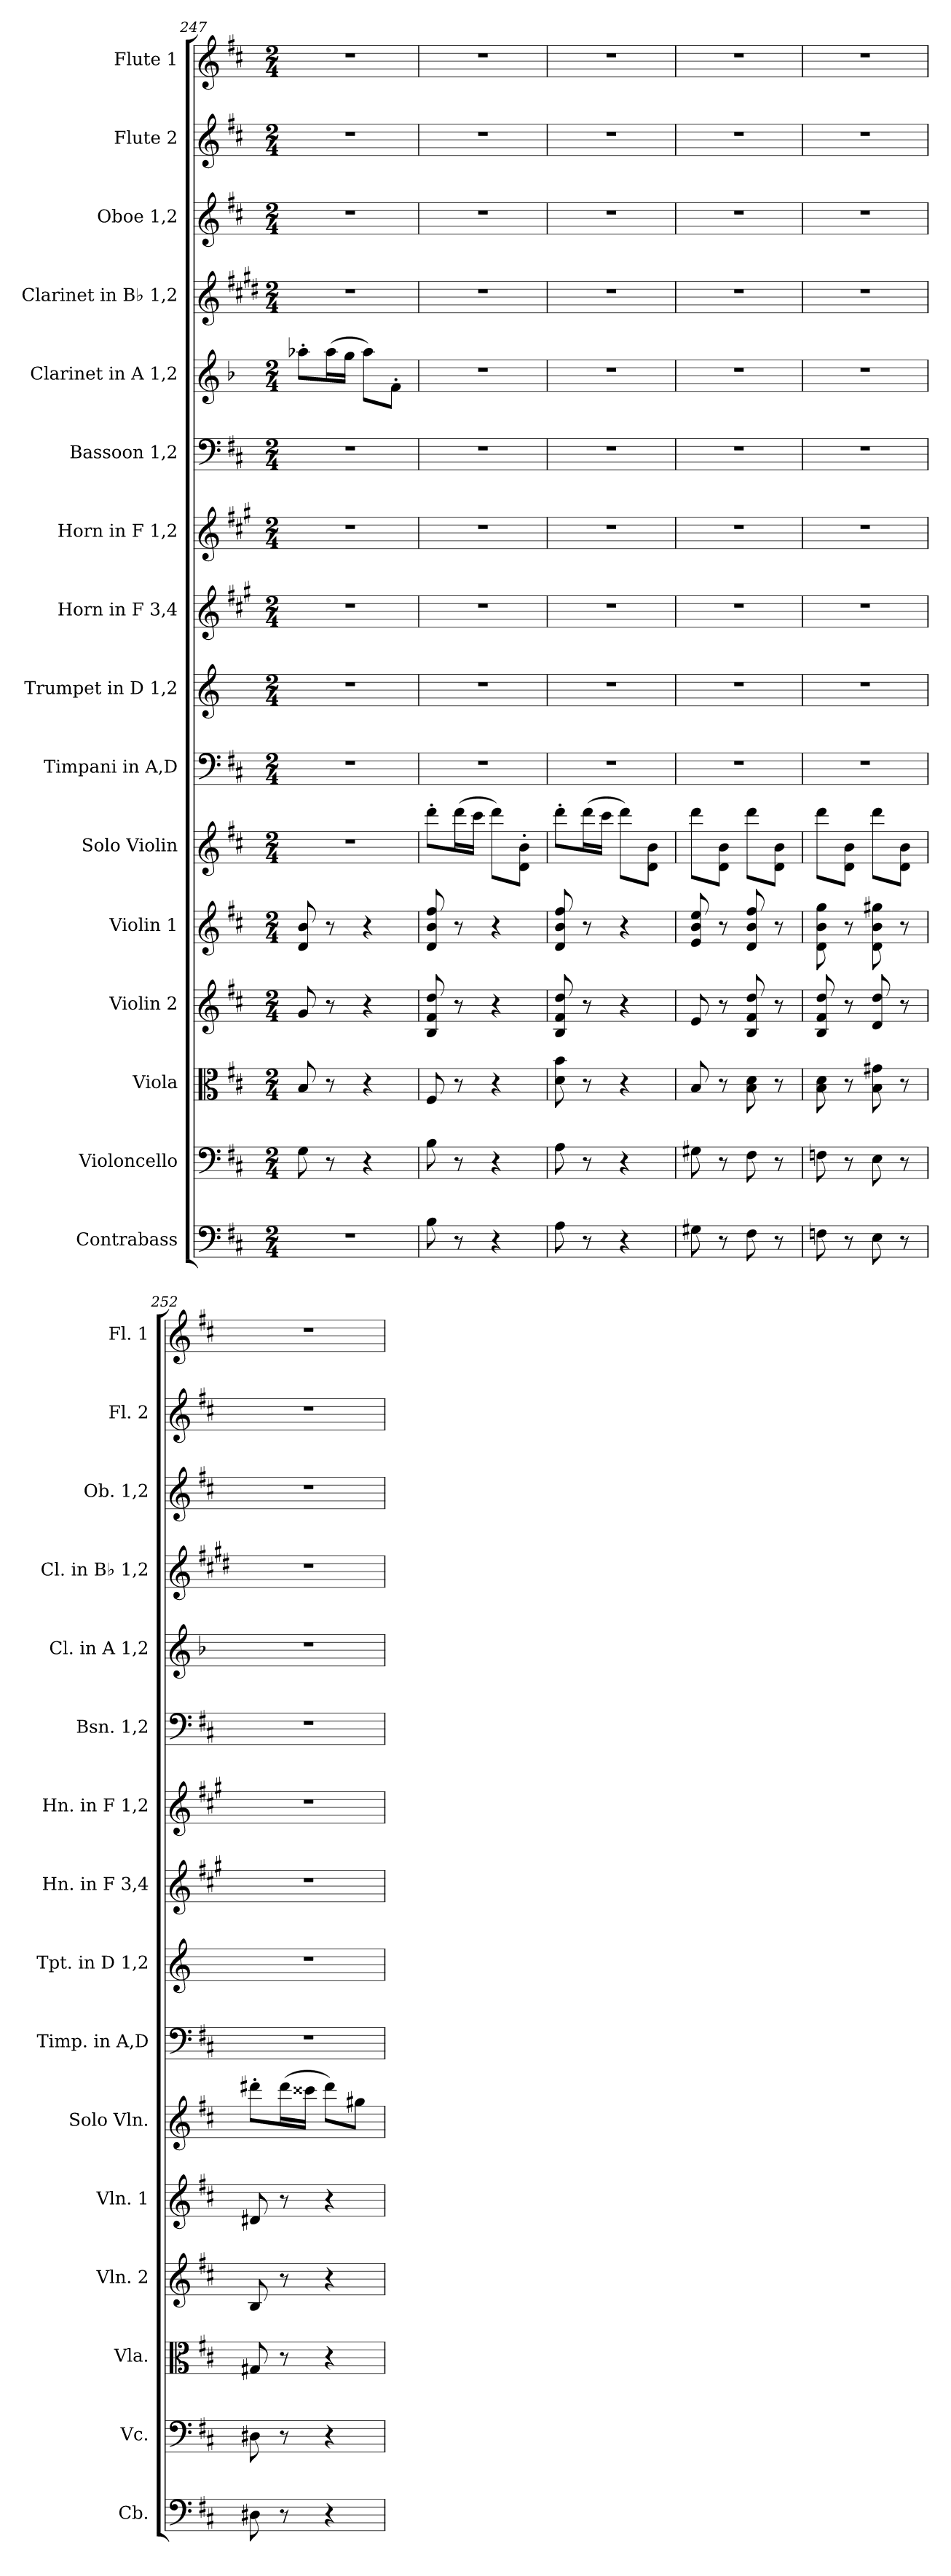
**kern	**kern	**kern	**kern	**kern	**kern	**kern	**kern	**kern	**kern	**kern	**kern	**kern	**kern	**kern	**kern
*part16	*part15	*part14	*part13	*part12	*part11	*part10	*part9	*part8	*part7	*part6	*part5	*part4	*part3	*part2	*part1
*staff16	*staff15	*staff14	*staff13	*staff12	*staff11	*staff10	*staff9	*staff8	*staff7	*staff6	*staff5	*staff4	*staff3	*staff2	*staff1
*I"Contrabass	*I"Violoncello	*I"Viola	*I"Violin 2	*I"Violin 1	*I"Solo Violin	*I"Timpani in A,D	*I"Trumpet in D 1,2	*I"Horn in F 3,4	*I"Horn in F 1,2	*I"Bassoon 1,2	*I"Clarinet in A 1,2	*I"Clarinet in B♭ 1,2	*I"Oboe 1,2	*I"Flute 2	*I"Flute 1
*I'Cb.	*I'Vc.	*I'Vla.	*I'Vln. 2	*I'Vln. 1	*I'Solo Vln.	*I'Timp. in A,D	*I'Tpt. in D 1,2	*I'Hn. in F 3,4	*I'Hn. in F 1,2	*I'Bsn. 1,2	*I'Cl. in A 1,2	*I'Cl. in B♭ 1,2	*I'Ob. 1,2	*I'Fl. 2	*I'Fl. 1
!!LO:LB:g=z
*clefF4	*clefF4	*clefC3	*clefG2	*clefG2	*clefG2	*clefF4	*clefG2	*clefG2	*clefG2	*clefF4	*clefG2	*clefG2	*clefG2	*clefG2	*clefG2
*ITrd7c12	*	*	*	*	*	*	*ITrd-1c-2	*ITrd4c7	*ITrd4c7	*	*ITrd2c3	*ITrd1c2	*	*	*
*k[f#c#]	*k[f#c#]	*k[f#c#]	*k[f#c#]	*k[f#c#]	*k[f#c#]	*k[f#c#]	*k[f#c#]	*k[f#c#]	*k[f#c#]	*k[f#c#]	*k[f#c#]	*k[f#c#]	*k[f#c#]	*k[f#c#]	*k[f#c#]
*M2/4	*M2/4	*M2/4	*M2/4	*M2/4	*M2/4	*M2/4	*M2/4	*M2/4	*M2/4	*M2/4	*M2/4	*M2/4	*M2/4	*M2/4	*M2/4
=247	=247	=247	=247	=247	=247	=247	=247	=247	=247	=247	=247	=247	=247	=247	=247
2r	8G\	8B/	8g/	8d/ 8b/	2r	2r	2r	2r	2r	2r	8ffn'\L	2r	2r	2r	2r
.	8r	8r	8r	8r	.	.	.	.	.	.	(>16ff\L	.	.	.	.
.	.	.	.	.	.	.	.	.	.	.	16ee\JJ	.	.	.	.
.	4r	4r	4r	4r	.	.	.	.	.	.	8ff\L)	.	.	.	.
.	.	.	.	.	.	.	.	.	.	.	8d'\J	.	.	.	.
=248	=248	=248	=248	=248	=248	=248	=248	=248	=248	=248	=248	=248	=248	=248	=248
8BB\	8B\	8F#/	8B/ 8f#/ 8dd/	8d/ 8b/ 8ff#/	8ddd'\L	2r	2r	2r	2r	2r	2r	2r	2r	2r	2r
8r	8r	8r	8r	8r	(>16ddd\L	.	.	.	.	.	.	.	.	.	.
.	.	.	.	.	16ccc#\JJ	.	.	.	.	.	.	.	.	.	.
4r	4r	4r	4r	4r	8ddd\L)	.	.	.	.	.	.	.	.	.	.
.	.	.	.	.	8d\' 8b\'J	.	.	.	.	.	.	.	.	.	.
=249	=249	=249	=249	=249	=249	=249	=249	=249	=249	=249	=249	=249	=249	=249	=249
8AA\	8A\	8d\ 8b\	8B/ 8f#/ 8dd/	8d/ 8b/ 8ff#/	8ddd'\L	2r	2r	2r	2r	2r	2r	2r	2r	2r	2r
8r	8r	8r	8r	8r	(>16ddd\L	.	.	.	.	.	.	.	.	.	.
.	.	.	.	.	16ccc#\JJ	.	.	.	.	.	.	.	.	.	.
4r	4r	4r	4r	4r	8ddd\L)	.	.	.	.	.	.	.	.	.	.
.	.	.	.	.	8d\ 8b\J	.	.	.	.	.	.	.	.	.	.
=250	=250	=250	=250	=250	=250	=250	=250	=250	=250	=250	=250	=250	=250	=250	=250
8GG#X\	8G#X\	8B/	8e/	8e/ 8b/ 8ee/	8ddd\L	2r	2r	2r	2r	2r	2r	2r	2r	2r	2r
8r	8r	8r	8r	8r	8d\ 8b\J	.	.	.	.	.	.	.	.	.	.
8FF#\	8F#\	8B\ 8d\	8B/ 8f#/ 8dd/	8d/ 8b/ 8ff#/	8ddd\L	.	.	.	.	.	.	.	.	.	.
8r	8r	8r	8r	8r	8d\ 8b\J	.	.	.	.	.	.	.	.	.	.
=251	=251	=251	=251	=251	=251	=251	=251	=251	=251	=251	=251	=251	=251	=251	=251
8FFn\	8Fn\	8B\ 8d\	8B/ 8f#/ 8dd/	8d\ 8b\ 8gg\	8ddd\L	2r	2r	2r	2r	2r	2r	2r	2r	2r	2r
8r	8r	8r	8r	8r	8d\ 8b\J	.	.	.	.	.	.	.	.	.	.
8EE\	8E\	8B\ 8g#X\	8d/ 8dd/	8d\ 8b\ 8gg#X\	8ddd\L	.	.	.	.	.	.	.	.	.	.
8r	8r	8r	8r	8r	8d\ 8b\J	.	.	.	.	.	.	.	.	.	.
=252	=252	=252	=252	=252	=252	=252	=252	=252	=252	=252	=252	=252	=252	=252	=252
8DD#X\	8D#X\	8G#X/	8B/	8d#X/	8ddd#X'\L	2r	2r	2r	2r	2r	2r	2r	2r	2r	2r
8r	8r	8r	8r	8r	(>16ddd#\L	.	.	.	.	.	.	.	.	.	.
.	.	.	.	.	16ccc##X\JJ	.	.	.	.	.	.	.	.	.	.
4r	4r	4r	4r	4r	8ddd#\L)	.	.	.	.	.	.	.	.	.	.
.	.	.	.	.	8gg#X\J	.	.	.	.	.	.	.	.	.	.
=	=	=	=	=	=	=	=	=	=	=	=	=	=	=	=
*-	*-	*-	*-	*-	*-	*-	*-	*-	*-	*-	*-	*-	*-	*-	*-
